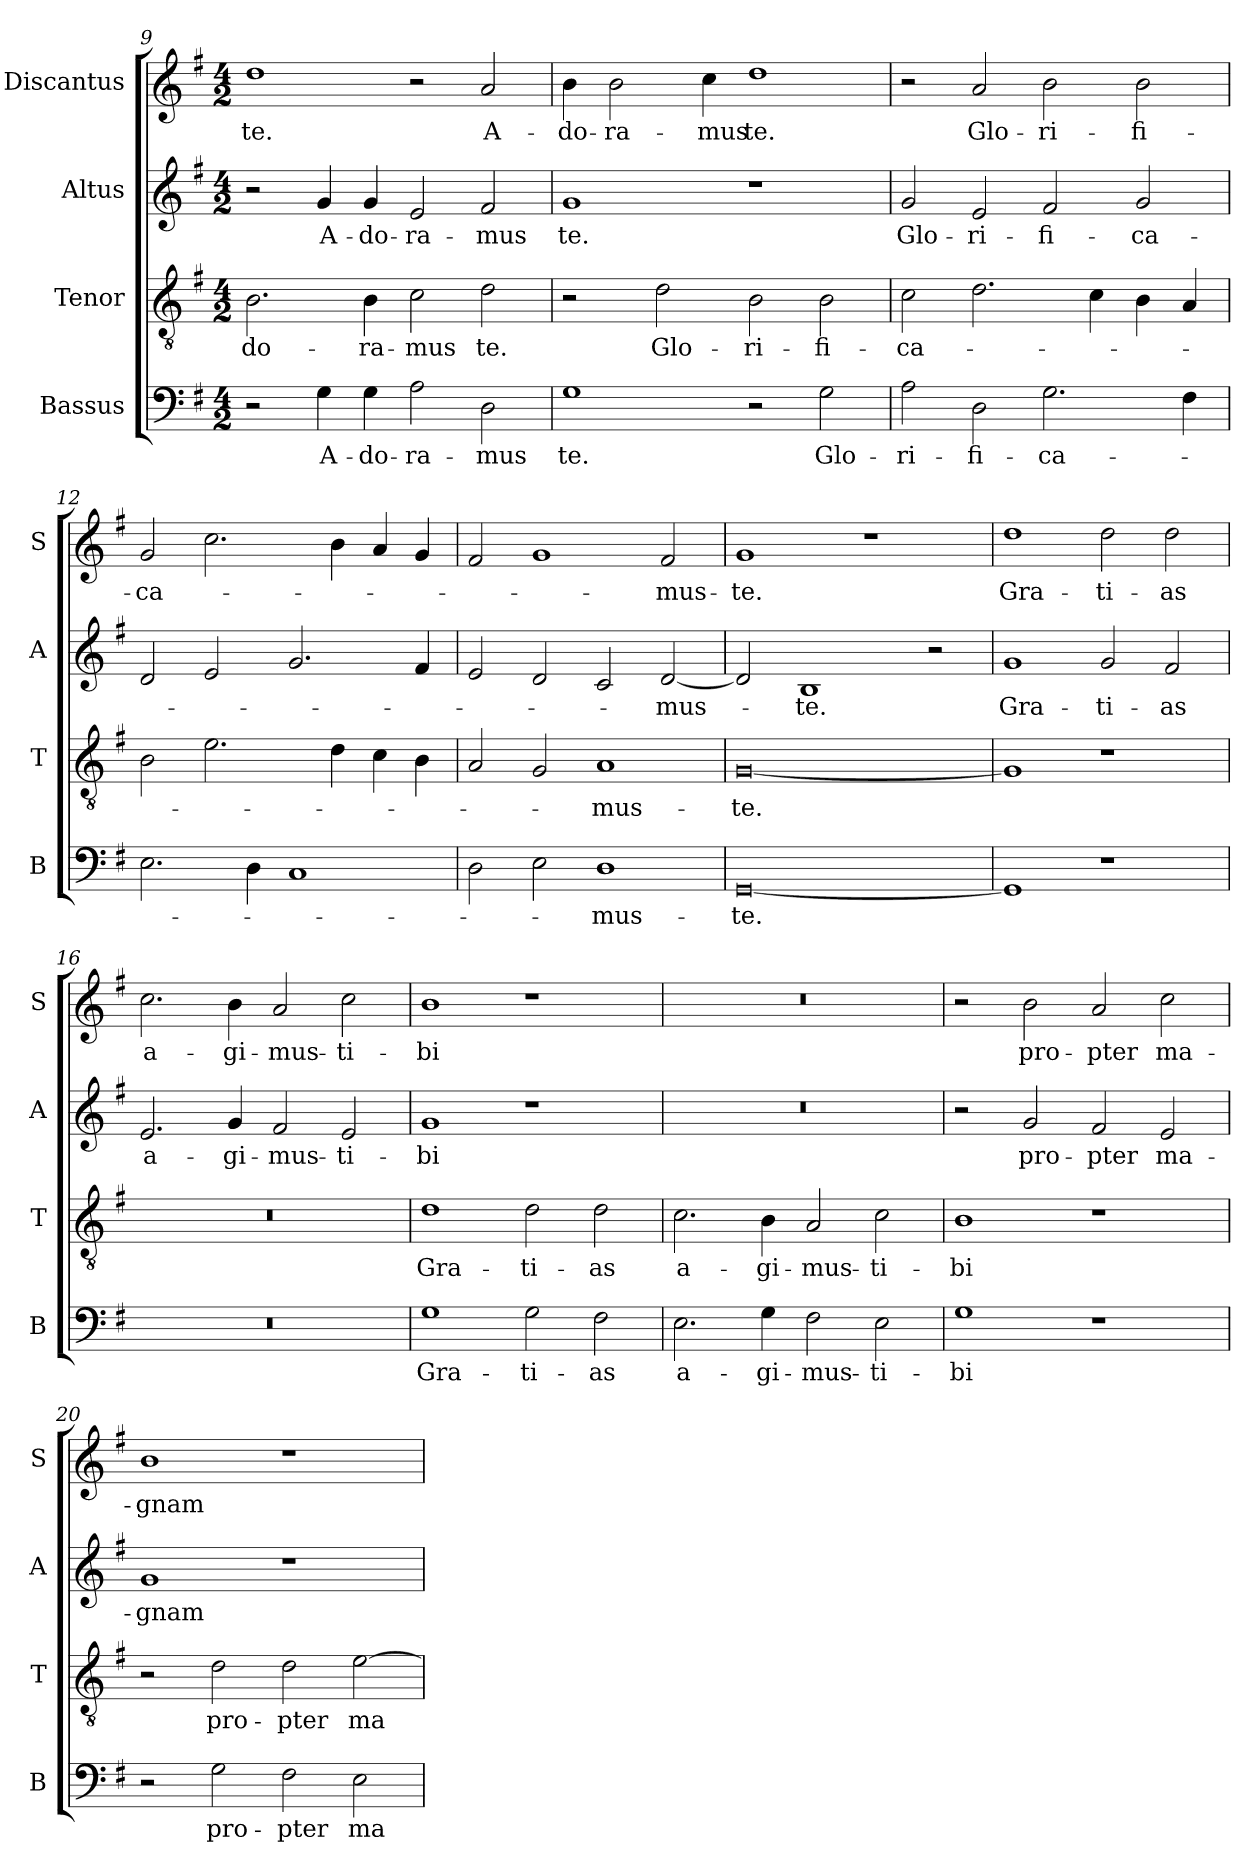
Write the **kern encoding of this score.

**kern	**text	**kern	**text	**kern	**text	**kern	**text
*part4	*part4	*part3	*part3	*part2	*part2	*part1	*part1
*staff4	*staff4	*staff3	*staff3	*staff2	*staff2	*staff1	*staff1
*I"Bassus	*	*I"Tenor	*	*I"Altus	*	*I"Discantus	*
*I'B	*	*I'T	*	*I'A	*	*I'S	*
!!LO:LB:g=z
*clefF4	*	*clefGv2	*	*clefG2	*	*clefG2	*
*k[f#]	*	*k[f#]	*	*k[f#]	*	*k[f#]	*
*G:	*	*G:	*	*G:	*	*G:	*
*M4/2	*	*M4/2	*	*M4/2	*	*M4/2	*
=9	=9	=9	=9	=9	=9	=9	=9
!	!	!	!LO:LY:b	!	!	!	!LO:LY:b
2r	.	2.B\	-do-	2r	.	1dd	te.
!	!LO:LY:b	!	!	!	!LO:LY:b	!	!
4G\	A-	.	.	4g/	A-	.	.
!	!LO:LY:b	!	!LO:LY:b	!	!LO:LY:b	!	!
4G\	-do-	4B\	-ra-	4g/	-do-	.	.
!	!LO:LY:b	!	!LO:LY:b	!	!LO:LY:b	!	!
2A\	-ra-	2c\	-mus	2e/	-ra-	2r	.
!	!LO:LY:b	!	!LO:LY:b	!	!LO:LY:b	!	!LO:LY:b
2D\	-mus	2d\	te.	2f#/	-mus	2a/	A-
=10	=10	=10	=10	=10	=10	=10	=10
!	!LO:LY:b	!	!	!	!LO:LY:b	!	!LO:LY:b
1G	te.	2r	.	1g	te.	4b\	-do-
!	!	!	!	!	!	!	!LO:LY:b
.	.	.	.	.	.	2b\	-ra-
!	!	!	!LO:LY:b	!	!	!	!
.	.	2d\	Glo-	.	.	.	.
!	!	!	!	!	!	!	!LO:LY:b
.	.	.	.	.	.	4cc\	-mus
!	!	!	!LO:LY:b	!	!	!	!LO:LY:b
2r	.	2B\	-ri-	1r	.	1dd	te.
!	!LO:LY:b	!	!LO:LY:b	!	!	!	!
2G\	Glo-	2B\	-fi-	.	.	.	.
=11	=11	=11	=11	=11	=11	=11	=11
!	!LO:LY:b	!	!LO:LY:b	!	!LO:LY:b	!	!
2A\	-ri-	2c\	-ca-	2g/	Glo-	2r	.
!	!LO:LY:b	!	!	!	!LO:LY:b	!	!LO:LY:b
2D\	-fi-	2.d\	.	2e/	-ri-	2a/	Glo-
!	!LO:LY:b	!	!	!	!LO:LY:b	!	!LO:LY:b
2.G\	-ca-	.	.	2f#/	-fi-	2b\	-ri-
.	.	4c\	.	.	.	.	.
!	!	!	!	!	!LO:LY:b	!	!LO:LY:b
.	.	4B\	.	2g/	-ca-	2b\	-fi-
4F#\	.	4A/	.	.	.	.	.
=12	=12	=12	=12	=12	=12	=12	=12
!	!	!	!	!	!	!	!LO:LY:b
2.E\	.	2B\	.	2d/	.	2g/	-ca-
.	.	2.e\	.	2e/	.	2.cc\	.
4D\	.	.	.	.	.	.	.
1C	.	.	.	2.g/	.	.	.
.	.	4d\	.	.	.	4b\	.
.	.	4c\	.	.	.	4a/	.
.	.	4B\	.	4f#/	.	4g/	.
=13	=13	=13	=13	=13	=13	=13	=13
2D\	.	2A/	.	2e/	.	2f#/	.
2E\	.	2G/	.	2d/	.	1g	.
!	!LO:LY:b	!	!LO:LY:b	!	!	!	!
1D	-mus-	1A	-mus-	2c/	.	.	.
!	!	!	!	!	!LO:LY:b	!	!LO:LY:b
.	.	.	.	[2d/	-mus-	2f#/	-mus-
=14	=14	=14	=14	=14	=14	=14	=14
!	!LO:LY:b	!	!LO:LY:b	!	!	!	!LO:LY:b
[0GG	-te.	[0G	-te.	2d/]	.	1g	-te.
!	!	!	!	!	!LO:LY:b	!	!
.	.	.	.	1B	-te.	.	.
.	.	.	.	.	.	1r	.
.	.	.	.	2r	.	.	.
!!LO:PB:g=z
=15	=15	=15	=15	=15	=15	=15	=15
!	!	!	!	!	!LO:LY:b	!	!LO:LY:b
1GG]	.	1G]	.	1g	Gra-	1dd	Gra-
!	!	!	!	!	!LO:LY:b	!	!LO:LY:b
1r	.	1r	.	2g/	-ti-	2dd\	-ti-
!	!	!	!	!	!LO:LY:b	!	!LO:LY:b
.	.	.	.	2f#/	-as	2dd\	-as
=16	=16	=16	=16	=16	=16	=16	=16
!	!	!	!	!	!LO:LY:b	!	!LO:LY:b
0r	.	0r	.	2.e/	a-	2.cc\	a-
!	!	!	!	!	!LO:LY:b	!	!LO:LY:b
.	.	.	.	4g/	-gi-	4b\	-gi-
!	!	!	!	!	!LO:LY:b	!	!LO:LY:b
.	.	.	.	2f#/	-mus-	2a/	-mus-
!	!	!	!	!	!LO:LY:b	!	!LO:LY:b
.	.	.	.	2e/	-ti-	2cc\	-ti-
=17	=17	=17	=17	=17	=17	=17	=17
!	!LO:LY:b	!	!LO:LY:b	!	!LO:LY:b	!	!LO:LY:b
1G	Gra-	1d	Gra-	1g	-bi	1b	-bi
!	!LO:LY:b	!	!LO:LY:b	!	!	!	!
2G\	-ti-	2d\	-ti-	1r	.	1r	.
!	!LO:LY:b	!	!LO:LY:b	!	!	!	!
2F#\	-as	2d\	-as	.	.	.	.
=18	=18	=18	=18	=18	=18	=18	=18
!	!LO:LY:b	!	!LO:LY:b	!	!	!	!
2.E\	a-	2.c\	a-	0r	.	0r	.
!	!LO:LY:b	!	!LO:LY:b	!	!	!	!
4G\	-gi-	4B\	-gi-	.	.	.	.
!	!LO:LY:b	!	!LO:LY:b	!	!	!	!
2F#\	-mus-	2A/	-mus-	.	.	.	.
!	!LO:LY:b	!	!LO:LY:b	!	!	!	!
2E\	-ti-	2c\	-ti-	.	.	.	.
=19	=19	=19	=19	=19	=19	=19	=19
!	!LO:LY:b	!	!LO:LY:b	!	!	!	!
1G	-bi	1B	-bi	2r	.	2r	.
!	!	!	!	!	!LO:LY:b	!	!LO:LY:b
.	.	.	.	2g/	pro-	2b\	pro-
!	!	!	!	!	!LO:LY:b	!	!LO:LY:b
1r	.	1r	.	2f#/	-pter	2a/	-pter
!	!	!	!	!	!LO:LY:b	!	!LO:LY:b
.	.	.	.	2e/	ma-	2cc\	ma-
=20	=20	=20	=20	=20	=20	=20	=20
!	!	!	!	!	!LO:LY:b	!	!LO:LY:b
2r	.	2r	.	1g	-gnam-	1b	-gnam-
!	!LO:LY:b	!	!LO:LY:b	!	!	!	!
2G\	pro-	2d\	pro-	.	.	.	.
!	!LO:LY:b	!	!LO:LY:b	!	!	!	!
2F#\	-pter	2d\	-pter	1r	.	1r	.
!	!LO:LY:b	!	!LO:LY:b	!	!	!	!
2E\	ma-	[2e\	ma-	.	.	.	.
=	=	=	=	=	=	=	=
*-	*-	*-	*-	*-	*-	*-	*-
